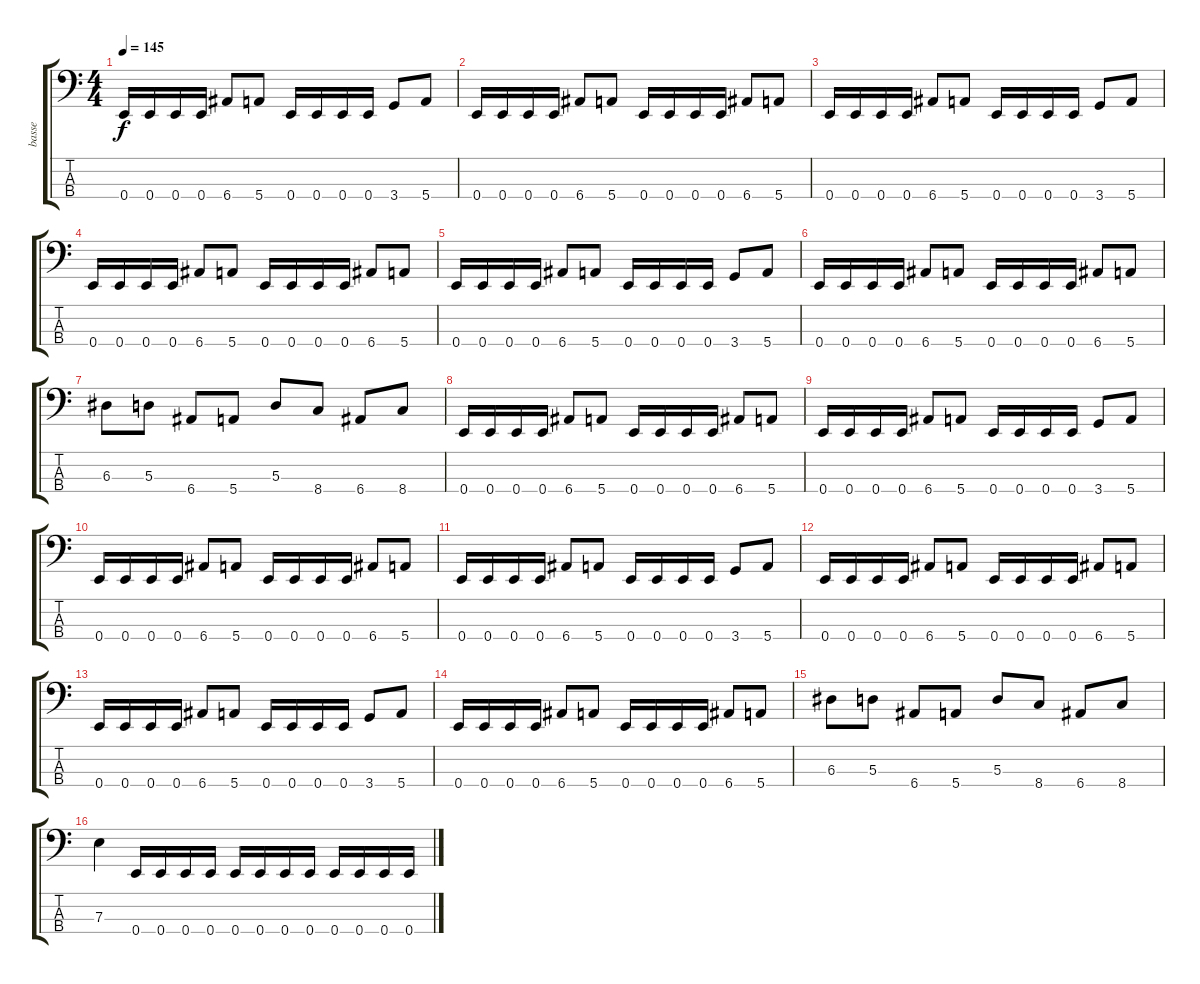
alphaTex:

\track ("basse" "basse") {instrument electricbasspick}
\staff {score tabs}
\tuning (G2 D2 A1 E1) {hide}
\ts (4 4)
\tempo 145
\clef f4
\ks c
0.4.16{dy f} 0.4.16 0.4.16 0.4.16 6.4.8 5.4.8 0.4.16 0.4.16 0.4.16 0.4.16 3.4.8 5.4.8 |
0.4.16 0.4.16 0.4.16 0.4.16 6.4.8 5.4.8 0.4.16 0.4.16 0.4.16 0.4.16 6.4.8 5.4.8 |
0.4.16 0.4.16 0.4.16 0.4.16 6.4.8 5.4.8 0.4.16 0.4.16 0.4.16 0.4.16 3.4.8 5.4.8 |
0.4.16 0.4.16 0.4.16 0.4.16 6.4.8 5.4.8 0.4.16 0.4.16 0.4.16 0.4.16 6.4.8 5.4.8 |
0.4.16 0.4.16 0.4.16 0.4.16 6.4.8 5.4.8 0.4.16 0.4.16 0.4.16 0.4.16 3.4.8 5.4.8 |
0.4.16 0.4.16 0.4.16 0.4.16 6.4.8 5.4.8 0.4.16 0.4.16 0.4.16 0.4.16 6.4.8 5.4.8 |
6.3.8 5.3.8 6.4.8 5.4.8 5.3.8 8.4.8 6.4.8 8.4.8 |
0.4.16 0.4.16 0.4.16 0.4.16 6.4.8 5.4.8 0.4.16 0.4.16 0.4.16 0.4.16 6.4.8 5.4.8 |
0.4.16 0.4.16 0.4.16 0.4.16 6.4.8 5.4.8 0.4.16 0.4.16 0.4.16 0.4.16 3.4.8 5.4.8 |
0.4.16 0.4.16 0.4.16 0.4.16 6.4.8 5.4.8 0.4.16 0.4.16 0.4.16 0.4.16 6.4.8 5.4.8 |
0.4.16 0.4.16 0.4.16 0.4.16 6.4.8 5.4.8 0.4.16 0.4.16 0.4.16 0.4.16 3.4.8 5.4.8 |
0.4.16 0.4.16 0.4.16 0.4.16 6.4.8 5.4.8 0.4.16 0.4.16 0.4.16 0.4.16 6.4.8 5.4.8 |
0.4.16 0.4.16 0.4.16 0.4.16 6.4.8 5.4.8 0.4.16 0.4.16 0.4.16 0.4.16 3.4.8 5.4.8 |
0.4.16 0.4.16 0.4.16 0.4.16 6.4.8 5.4.8 0.4.16 0.4.16 0.4.16 0.4.16 6.4.8 5.4.8 |
6.3.8 5.3.8 6.4.8 5.4.8 5.3.8 8.4.8 6.4.8 8.4.8 |
7.3.4 0.4.16 0.4.16 0.4.16 0.4.16 0.4.16 0.4.16 0.4.16 0.4.16 0.4.16 0.4.16 0.4.16 0.4.16
